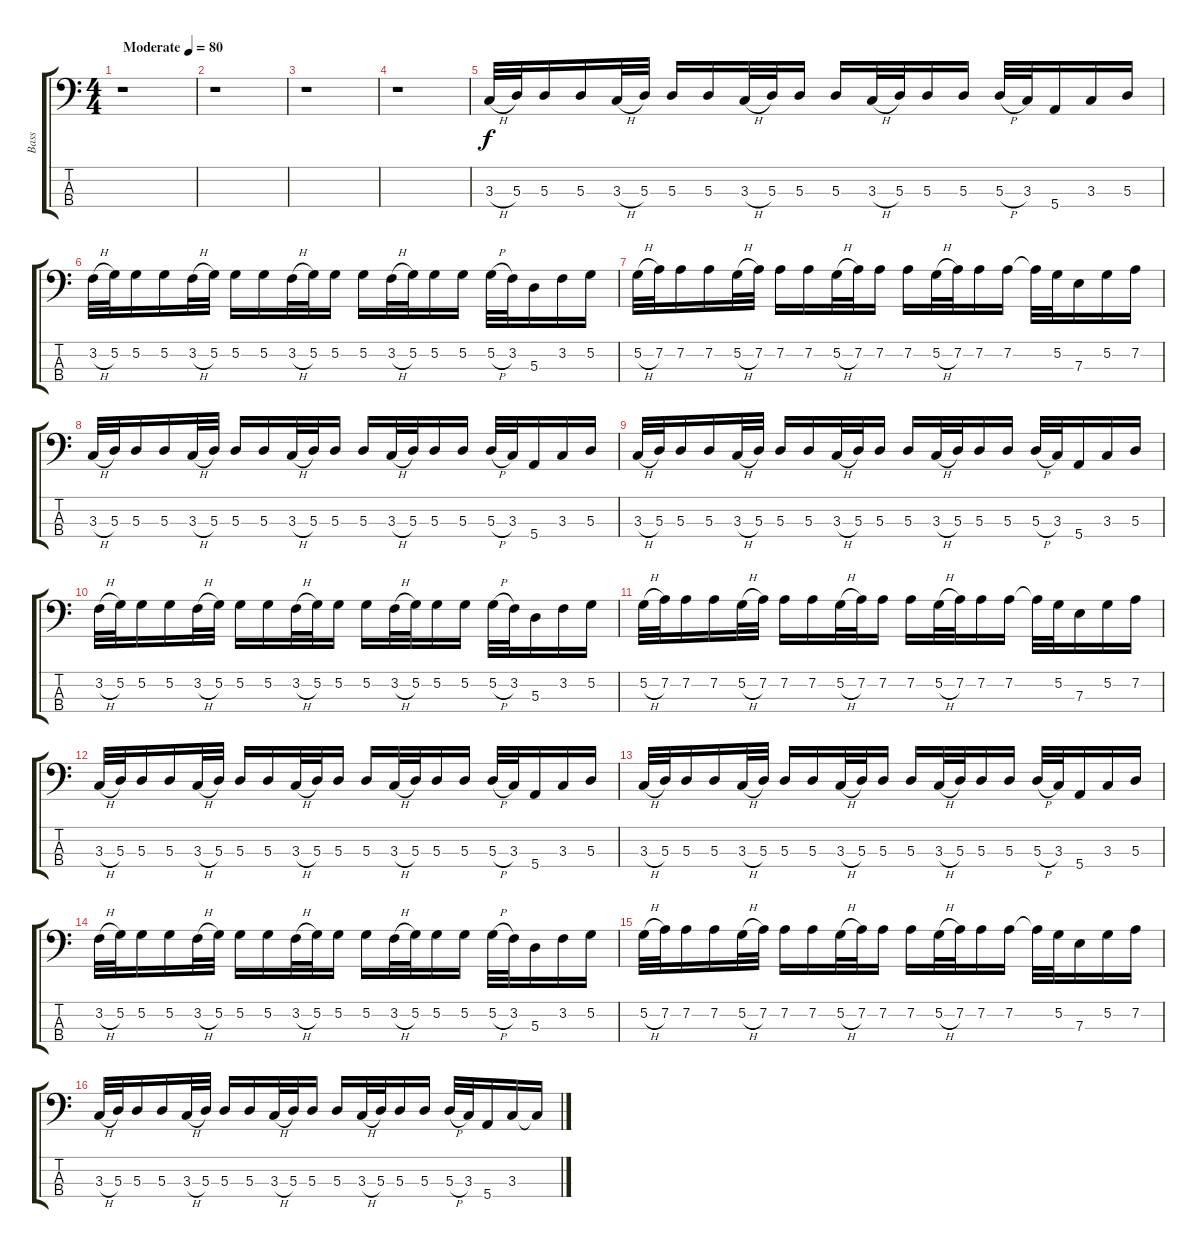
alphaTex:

\track ("Bass" "Bass") {instrument electricbassfinger}
\staff {score tabs}
\tuning (G2 D2 A1 E1) {hide}
\ts (4 4)
\tempo (80 "Moderate")
\clef f4
\ks c
r.1{dy f instrument electricbassfinger} |
r.1 |
r.1 |
r.1 |
3.3{h}.32 5.3.32 5.3.16 5.3.16 3.3{h}.32 5.3.32 5.3.16 5.3.16 3.3{h}.32 5.3.32 5.3.16 5.3.16 3.3{h}.32 5.3.32 5.3.16 5.3.16 5.3{h}.32 3.3.32 5.4.16 3.3.16 5.3.16 |
3.2{h}.32 5.2.32 5.2.16 5.2.16 3.2{h}.32 5.2.32 5.2.16 5.2.16 3.2{h}.32 5.2.32 5.2.16 5.2.16 3.2{h}.32 5.2.32 5.2.16 5.2.16 5.2{h}.32 3.2.32 5.3.16 3.2.16 5.2.16 |
5.2{h}.32 7.2.32 7.2.16 7.2.16 5.2{h}.32 7.2.32 7.2.16 7.2.16 5.2{h}.32 7.2.32 7.2.16 7.2.16 5.2{h}.32 7.2.32 7.2.16 7.2.16 7.2{t}.32 5.2.32 7.3.16 5.2.16 7.2.16 |
3.3{h}.32 5.3.32 5.3.16 5.3.16 3.3{h}.32 5.3.32 5.3.16 5.3.16 3.3{h}.32 5.3.32 5.3.16 5.3.16 3.3{h}.32 5.3.32 5.3.16 5.3.16 5.3{h}.32 3.3.32 5.4.16 3.3.16 5.3.16 |
3.3{h}.32 5.3.32 5.3.16 5.3.16 3.3{h}.32 5.3.32 5.3.16 5.3.16 3.3{h}.32 5.3.32 5.3.16 5.3.16 3.3{h}.32 5.3.32 5.3.16 5.3.16 5.3{h}.32 3.3.32 5.4.16 3.3.16 5.3.16 |
3.2{h}.32 5.2.32 5.2.16 5.2.16 3.2{h}.32 5.2.32 5.2.16 5.2.16 3.2{h}.32 5.2.32 5.2.16 5.2.16 3.2{h}.32 5.2.32 5.2.16 5.2.16 5.2{h}.32 3.2.32 5.3.16 3.2.16 5.2.16 |
5.2{h}.32 7.2.32 7.2.16 7.2.16 5.2{h}.32 7.2.32 7.2.16 7.2.16 5.2{h}.32 7.2.32 7.2.16 7.2.16 5.2{h}.32 7.2.32 7.2.16 7.2.16 7.2{t}.32 5.2.32 7.3.16 5.2.16 7.2.16 |
3.3{h}.32 5.3.32 5.3.16 5.3.16 3.3{h}.32 5.3.32 5.3.16 5.3.16 3.3{h}.32 5.3.32 5.3.16 5.3.16 3.3{h}.32 5.3.32 5.3.16 5.3.16 5.3{h}.32 3.3.32 5.4.16 3.3.16 5.3.16 |
3.3{h}.32 5.3.32 5.3.16 5.3.16 3.3{h}.32 5.3.32 5.3.16 5.3.16 3.3{h}.32 5.3.32 5.3.16 5.3.16 3.3{h}.32 5.3.32 5.3.16 5.3.16 5.3{h}.32 3.3.32 5.4.16 3.3.16 5.3.16 |
3.2{h}.32 5.2.32 5.2.16 5.2.16 3.2{h}.32 5.2.32 5.2.16 5.2.16 3.2{h}.32 5.2.32 5.2.16 5.2.16 3.2{h}.32 5.2.32 5.2.16 5.2.16 5.2{h}.32 3.2.32 5.3.16 3.2.16 5.2.16 |
5.2{h}.32 7.2.32 7.2.16 7.2.16 5.2{h}.32 7.2.32 7.2.16 7.2.16 5.2{h}.32 7.2.32 7.2.16 7.2.16 5.2{h}.32 7.2.32 7.2.16 7.2.16 7.2{t}.32 5.2.32 7.3.16 5.2.16 7.2.16 |
3.3{h}.32 5.3.32 5.3.16 5.3.16 3.3{h}.32 5.3.32 5.3.16 5.3.16 3.3{h}.32 5.3.32 5.3.16 5.3.16 3.3{h}.32 5.3.32 5.3.16 5.3.16 5.3{h}.32 3.3.32 5.4.16 3.3.16 3.3{t}.16
